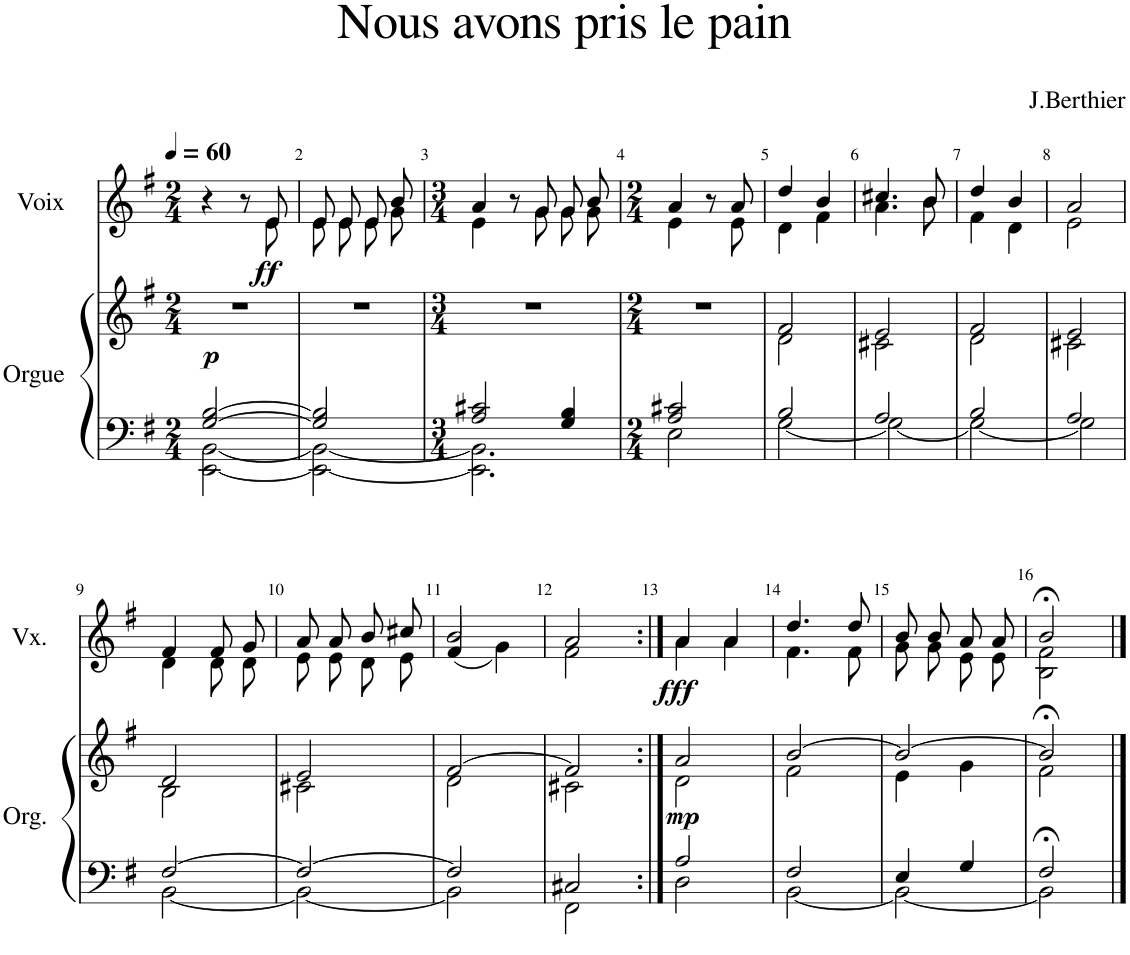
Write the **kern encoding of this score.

**kern	**kern	**dynam	**kern	**dynam
*part2	*part2	*part2	*part1	*part1
*staff3	*staff2	*staff2/3	*staff1	*staff1
*I"Orgue	*	*	*I"Voix	*
*I'Org.	*	*	*I'Vx.	*
*clefF4	*clefG2	*	*clefG2	*
*k[f#]	*k[f#]	*	*k[f#]	*
*M2/4	*M2/4	*	*M2/4	*
*MM60	*MM60	*	*MM60	*
=1	=1	=1	=1	=1
*^	*	*	*^	*
!	!	!	!LO:DY:b	!	!	!
[>2G/ [2B/	[2EE\ [2BB\	2r	p	4r	4.ryy	.
.	.	.	.	8r	.	.
!	!	!	!	!	!	!LO:DY:b
.	.	.	.	8e/	8e\	ff
=2	=2	=2	=2	=2	=2	=2
2G/] 2B/]	2EE\_ 2BB\_	2r	.	8e/L	8e\L	.
.	.	.	.	8e/J	8e\J	.
.	.	.	.	8e/L	8e\L	.
.	.	.	.	8b/J	8g\J	.
=3	=3	=3	=3	=3	=3	=3
*M3/4	*	*M3/4	*	*M3/4	*	*
2A/ 2c#X/	2.EE\] 2.BB\]	2.r	.	4a/	4e\	.
.	.	.	.	8r	8ryy	.
.	.	.	.	8g/	8g\	.
4G/ 4B/	.	.	.	8g/L	8g\L	.
.	.	.	.	8b/J	8g\J	.
=4	=4	=4	=4	=4	=4	=4
*M2/4	*	*M2/4	*	*M2/4	*	*
2A/ 2c#X/	2E\	2r	.	4a/	4e\	.
.	.	.	.	8r	8ryy	.
.	.	.	.	8a/	8e\	.
=5	=5	=5	=5	=5	=5	=5
*	*	*^	*	*	*	*
2B/	[2G\	2f#/	2d\	.	4dd/	4d\	.
.	.	.	.	.	4b/	4f#\	.
=6	=6	=6	=6	=6	=6	=6	=6
2A/	2G\_	2e/	2c#X\	.	4.cc#X/	4.a\	.
.	.	.	.	.	8b/	8b\	.
=7	=7	=7	=7	=7	=7	=7	=7
2B/	2G\_	2f#/	2d\	.	4dd/	4f#\	.
.	.	.	.	.	4b/	4d\	.
=8	=8	=8	=8	=8	=8	=8	=8
2A/	2G\]	2e/	2c#X\	.	2a/	2e\	.
!!LO:LB:g=z	!!
=9	=9	=9	=9	=9	=9	=9	=9
[2F#/	[2BB\	2d/	2B\	.	4f#/	4d\	.
.	.	.	.	.	8f#/L	8d\L	.
.	.	.	.	.	8g/J	8d\J	.
=10	=10	=10	=10	=10	=10	=10	=10
2F#/_	2BB\_	2e/	2c#X\	.	8a/L	8e\L	.
.	.	.	.	.	8a/J	8e\J	.
.	.	.	.	.	8b/L	8d\L	.
.	.	.	.	.	8cc#X/J	8e\J	.
=11	=11	=11	=11	=11	=11	=11	=11
2F#/]	2BB\]	[>2f#/	2d\	.	2b/	(4f#/	.
.	.	.	.	.	.	4g\)	.
=12	=12	=12	=12	=12	=12	=12	=12
2C#X/	2FF#\	2f#/]	2c#X\	.	2a/	2f#\	.
=13:|!	=13:|!	=13:|!	=13:|!	=13:|!	=13:|!	=13:|!	=13:|!
!	!	!	!	!LO:DY:b	!	!	!LO:DY:b
2A/	2D\	2a/	2d\	mp	4a/	4a\	fff
.	.	.	.	.	4a/	4a\	.
=14	=14	=14	=14	=14	=14	=14	=14
2F#/	[2BB\	[2b/	2f#\	.	4.dd/	4.f#\	.
.	.	.	.	.	8dd/	8f#\	.
=15	=15	=15	=15	=15	=15	=15	=15
4E/	2BB\_	2b/_	4e\	.	8b/L	8g\L	.
.	.	.	.	.	8b/J	8g\J	.
4G/	.	.	4g\	.	8a/L	8e\L	.
.	.	.	.	.	8a/J	8e\J	.
=16	=16	=16	=16	=16	=16	=16	=16
2F#;</	2BB\]	2b;</]	2f#\	.	2b;</	2B\ 2f#\	.
*v	*v	*	*	*	*v	*v	*
*	*v	*v	*	*	*
==	==	==	==	==
*-	*-	*-	*-	*-
